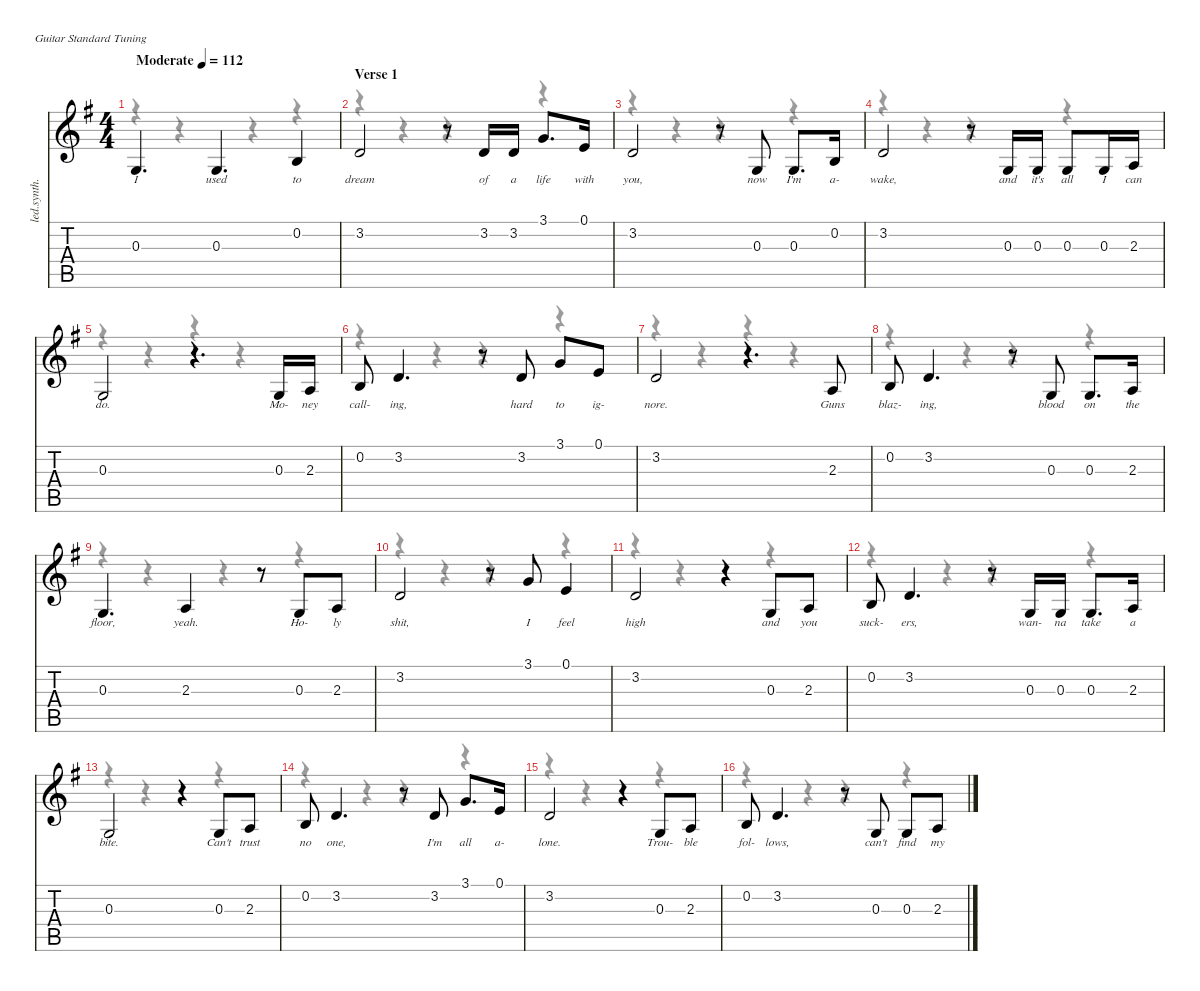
\defaultSystemsLayout 4
\hideDynamics
\bracketExtendMode nobrackets
\track ("Vocal" "led.synth.") {instrument lead6voice}
\staff {score tabs}
\tuning (E4 B3 G3 D3 A2 E2)
\voice
\ts (4 4)
\beaming (8 2 2 2 2)
\tempo (112 "Moderate")
\clef g2
\ks g
0.3{acc forcenatural}.4{d lyrics (0 "I") lyrics (1 "") lyrics (2 "") lyrics (3 "") lyrics (4 "") dy f instrument lead6voice beam Up} 0.3{acc forcenatural}.4{d lyrics (0 "used") lyrics (1 "") lyrics (2 "") lyrics (3 "") lyrics (4 "") beam Up} 0.2{acc forcenatural}.4{lyrics (0 "to") lyrics (1 "") lyrics (2 "") lyrics (3 "") lyrics (4 "") beam Up} |
\section ("" "Verse 1")
3.2{acc forcenatural}.2{lyrics (0 "dream") lyrics (1 "") lyrics (2 "") lyrics (3 "") lyrics (4 "") beam Up} r.8{beam Up} 3.2{acc forcenatural}.16{lyrics (0 "of") lyrics (1 "") lyrics (2 "") lyrics (3 "") lyrics (4 "") beam Up} 3.2{acc forcenatural}.16{lyrics (0 "a") lyrics (1 "") lyrics (2 "") lyrics (3 "") lyrics (4 "") beam Up} 3.1{acc forcenatural}.8{d lyrics (0 "life") lyrics (1 "") lyrics (2 "") lyrics (3 "") lyrics (4 "") dy mf beam Up} 0.1{acc forcenatural}.16{lyrics (0 "with") lyrics (1 "") lyrics (2 "") lyrics (3 "") lyrics (4 "") beam Up} |
3.2{acc forcenatural}.2{lyrics (0 "you,") lyrics (1 "") lyrics (2 "") lyrics (3 "") lyrics (4 "") beam Up} r.8{beam Up} 0.3{acc forcenatural}.8{lyrics (0 "now") lyrics (1 "") lyrics (2 "") lyrics (3 "") lyrics (4 "") dy f beam Up} 0.3{acc forcenatural}.8{d lyrics (0 "I'm") lyrics (1 "") lyrics (2 "") lyrics (3 "") lyrics (4 "") beam Up} 0.2{acc forcenatural}.16{lyrics (0 "a-") lyrics (1 "") lyrics (2 "") lyrics (3 "") lyrics (4 "") beam Up} |
3.2{acc forcenatural}.2{lyrics (0 "wake,") lyrics (1 "") lyrics (2 "") lyrics (3 "") lyrics (4 "") beam Up} r.8{beam Up} 0.3{acc forcenatural}.16{lyrics (0 "and") lyrics (1 "") lyrics (2 "") lyrics (3 "") lyrics (4 "") dy mf beam Up} 0.3{acc forcenatural}.16{lyrics (0 "it's") lyrics (1 "") lyrics (2 "") lyrics (3 "") lyrics (4 "") dy f beam Up} 0.3{acc forcenatural}.8{lyrics (0 "all") lyrics (1 "") lyrics (2 "") lyrics (3 "") lyrics (4 "") beam Up} 0.3{acc forcenatural}.16{lyrics (0 "I") lyrics (1 "") lyrics (2 "") lyrics (3 "") lyrics (4 "") beam Up} 2.3{acc forcenatural}.16{lyrics (0 "can") lyrics (1 "") lyrics (2 "") lyrics (3 "") lyrics (4 "") dy mf beam Up} |
0.3{acc forcenatural}.2{lyrics (0 "do.") lyrics (1 "") lyrics (2 "") lyrics (3 "") lyrics (4 "") beam Up} r.4{d beam Up} 0.3{acc forcenatural}.16{lyrics (0 "Mo-") lyrics (1 "") lyrics (2 "") lyrics (3 "") lyrics (4 "") dy f beam Up} 2.3{acc forcenatural}.16{lyrics (0 "ney") lyrics (1 "") lyrics (2 "") lyrics (3 "") lyrics (4 "") dy mf beam Up} |
0.2{acc forcenatural}.8{lyrics (0 "call-") lyrics (1 "") lyrics (2 "") lyrics (3 "") lyrics (4 "") beam Up} 3.2{acc forcenatural}.4{d lyrics (0 "ing,") lyrics (1 "") lyrics (2 "") lyrics (3 "") lyrics (4 "") beam Up} r.8{beam Up} 3.2{acc forcenatural}.8{lyrics (0 "hard") lyrics (1 "") lyrics (2 "") lyrics (3 "") lyrics (4 "") dy f beam Up} 3.1{acc forcenatural}.8{lyrics (0 "to") lyrics (1 "") lyrics (2 "") lyrics (3 "") lyrics (4 "") beam Up} 0.1{acc forcenatural}.8{lyrics (0 "ig-") lyrics (1 "") lyrics (2 "") lyrics (3 "") lyrics (4 "") dy mf beam Up} |
3.2{acc forcenatural}.2{lyrics (0 "nore.") lyrics (1 "") lyrics (2 "") lyrics (3 "") lyrics (4 "") beam Up} r.4{d beam Up} 2.3{acc forcenatural}.8{lyrics (0 "Guns") lyrics (1 "") lyrics (2 "") lyrics (3 "") lyrics (4 "") beam Up} |
0.2{acc forcenatural}.8{lyrics (0 "blaz-") lyrics (1 "") lyrics (2 "") lyrics (3 "") lyrics (4 "") beam Up} 3.2{acc forcenatural}.4{d lyrics (0 "ing,") lyrics (1 "") lyrics (2 "") lyrics (3 "") lyrics (4 "") beam Up} r.8{beam Up} 0.3{acc forcenatural}.8{lyrics (0 "blood") lyrics (1 "") lyrics (2 "") lyrics (3 "") lyrics (4 "") dy f beam Up} 0.3{acc forcenatural}.8{d lyrics (0 "on") lyrics (1 "") lyrics (2 "") lyrics (3 "") lyrics (4 "") dy mf beam Up} 2.3{acc forcenatural}.16{lyrics (0 "the") lyrics (1 "") lyrics (2 "") lyrics (3 "") lyrics (4 "") beam Up} |
0.3{acc forcenatural}.4{d lyrics (0 "floor,") lyrics (1 "") lyrics (2 "") lyrics (3 "") lyrics (4 "") beam Up} 2.3{acc forcenatural}.4{lyrics (0 "yeah.") lyrics (1 "") lyrics (2 "") lyrics (3 "") lyrics (4 "") beam Up} r.8{beam Up} 0.3{acc forcenatural}.8{lyrics (0 "Ho-") lyrics (1 "") lyrics (2 "") lyrics (3 "") lyrics (4 "") beam Up} 2.3{acc forcenatural}.8{lyrics (0 "ly") lyrics (1 "") lyrics (2 "") lyrics (3 "") lyrics (4 "") beam Up} |
3.2{acc forcenatural}.2{lyrics (0 "shit,") lyrics (1 "") lyrics (2 "") lyrics (3 "") lyrics (4 "") dy f beam Up} r.8{beam Up} 3.1{acc forcenatural}.8{lyrics (0 "I") lyrics (1 "") lyrics (2 "") lyrics (3 "") lyrics (4 "") dy mf beam Up} 0.1{acc forcenatural}.4{lyrics (0 "feel") lyrics (1 "") lyrics (2 "") lyrics (3 "") lyrics (4 "") beam Up} |
3.2{acc forcenatural}.2{lyrics (0 "high") lyrics (1 "") lyrics (2 "") lyrics (3 "") lyrics (4 "") beam Up} r.4{beam Up} 0.3{acc forcenatural}.8{lyrics (0 "and") lyrics (1 "") lyrics (2 "") lyrics (3 "") lyrics (4 "") beam Up} 2.3{acc forcenatural}.8{lyrics (0 "you") lyrics (1 "") lyrics (2 "") lyrics (3 "") lyrics (4 "") beam Up} |
0.2{acc forcenatural}.8{lyrics (0 "suck-") lyrics (1 "") lyrics (2 "") lyrics (3 "") lyrics (4 "") dy f beam Up} 3.2{acc forcenatural}.4{d lyrics (0 "ers,") lyrics (1 "") lyrics (2 "") lyrics (3 "") lyrics (4 "") beam Up} r.8{beam Up} 0.3{acc forcenatural}.16{lyrics (0 "wan-") lyrics (1 "") lyrics (2 "") lyrics (3 "") lyrics (4 "") dy mf beam Up} 0.3{acc forcenatural}.16{lyrics (0 "na") lyrics (1 "") lyrics (2 "") lyrics (3 "") lyrics (4 "") dy f beam Up} 0.3{acc forcenatural}.8{d lyrics (0 "take") lyrics (1 "") lyrics (2 "") lyrics (3 "") lyrics (4 "") beam Up} 2.3{acc forcenatural}.16{lyrics (0 "a") lyrics (1 "") lyrics (2 "") lyrics (3 "") lyrics (4 "") dy mf beam Up} |
0.3{acc forcenatural}.2{lyrics (0 "bite.") lyrics (1 "") lyrics (2 "") lyrics (3 "") lyrics (4 "") beam Up} r.4{beam Up} 0.3{acc forcenatural}.8{lyrics (0 "Can't") lyrics (1 "") lyrics (2 "") lyrics (3 "") lyrics (4 "") beam Up} 2.3{acc forcenatural}.8{lyrics (0 "trust") lyrics (1 "") lyrics (2 "") lyrics (3 "") lyrics (4 "") beam Up} |
0.2{acc forcenatural}.8{lyrics (0 "no") lyrics (1 "") lyrics (2 "") lyrics (3 "") lyrics (4 "") beam Up} 3.2{acc forcenatural}.4{d lyrics (0 "one,") lyrics (1 "") lyrics (2 "") lyrics (3 "") lyrics (4 "") beam Up} r.8{beam Up} 3.2{acc forcenatural}.8{lyrics (0 "I'm") lyrics (1 "") lyrics (2 "") lyrics (3 "") lyrics (4 "") dy f beam Up} 3.1{acc forcenatural}.8{d lyrics (0 "all") lyrics (1 "") lyrics (2 "") lyrics (3 "") lyrics (4 "") beam Up} 0.1{acc forcenatural}.16{lyrics (0 "a-") lyrics (1 "") lyrics (2 "") lyrics (3 "") lyrics (4 "") dy mf beam Up} |
3.2{acc forcenatural}.2{lyrics (0 "lone.") lyrics (1 "") lyrics (2 "") lyrics (3 "") lyrics (4 "") beam Up} r.4{beam Up} 0.3{acc forcenatural}.8{lyrics (0 "Trou-") lyrics (1 "") lyrics (2 "") lyrics (3 "") lyrics (4 "") beam Up} 2.3{acc forcenatural}.8{lyrics (0 "ble") lyrics (1 "") lyrics (2 "") lyrics (3 "") lyrics (4 "") beam Up} |
0.2{acc forcenatural}.8{lyrics (0 "fol-") lyrics (1 "") lyrics (2 "") lyrics (3 "") lyrics (4 "") beam Up} 3.2{acc forcenatural}.4{d lyrics (0 "lows,") lyrics (1 "") lyrics (2 "") lyrics (3 "") lyrics (4 "") beam Up} r.8{beam Up} 0.3{acc forcenatural}.8{lyrics (0 "can't") lyrics (1 "") lyrics (2 "") lyrics (3 "") lyrics (4 "") dy f beam Up} 0.3{acc forcenatural}.8{lyrics (0 "find") lyrics (1 "") lyrics (2 "") lyrics (3 "") lyrics (4 "") dy mf beam Up} 2.3{acc forcenatural}.8{lyrics (0 "my") lyrics (1 "") lyrics (2 "") lyrics (3 "") lyrics (4 "") beam Up}
\voice
\clef g2
\ottava regular
\simile none
\ks g
r.4{dy mf beam Down} r.4{beam Down} r.4{beam Down} r.4{beam Down} |
r.4{beam Down} r.4{beam Down} r.4{beam Down} r.4{beam Down} |
r.4{beam Down} r.4{beam Down} r.4{beam Down} r.4{beam Down} |
r.4{beam Down} r.4{beam Down} r.4{beam Down} r.4{beam Down} |
r.4{beam Down} r.4{beam Down} r.4{beam Down} r.4{beam Down} |
r.4{beam Down} r.4{beam Down} r.4{beam Down} r.4{beam Down} |
r.4{beam Down} r.4{beam Down} r.4{beam Down} r.4{beam Down} |
r.4{beam Down} r.4{beam Down} r.4{beam Down} r.4{beam Down} |
r.4{beam Down} r.4{beam Down} r.4{beam Down} r.4{beam Down} |
r.4{beam Down} r.4{beam Down} r.4{beam Down} r.4{beam Down} |
r.4{beam Down} r.4{beam Down} r.4{beam Down} r.4{beam Down} |
r.4{beam Down} r.4{beam Down} r.4{beam Down} r.4{beam Down} |
r.4{beam Down} r.4{beam Down} r.4{beam Down} r.4{beam Down} |
r.4{beam Down} r.4{beam Down} r.4{beam Down} r.4{beam Down} |
r.4{beam Down} r.4{beam Down} r.4{beam Down} r.4{beam Down} |
r.4{beam Down} r.4{beam Down} r.4{beam Down} r.4{beam Down}
